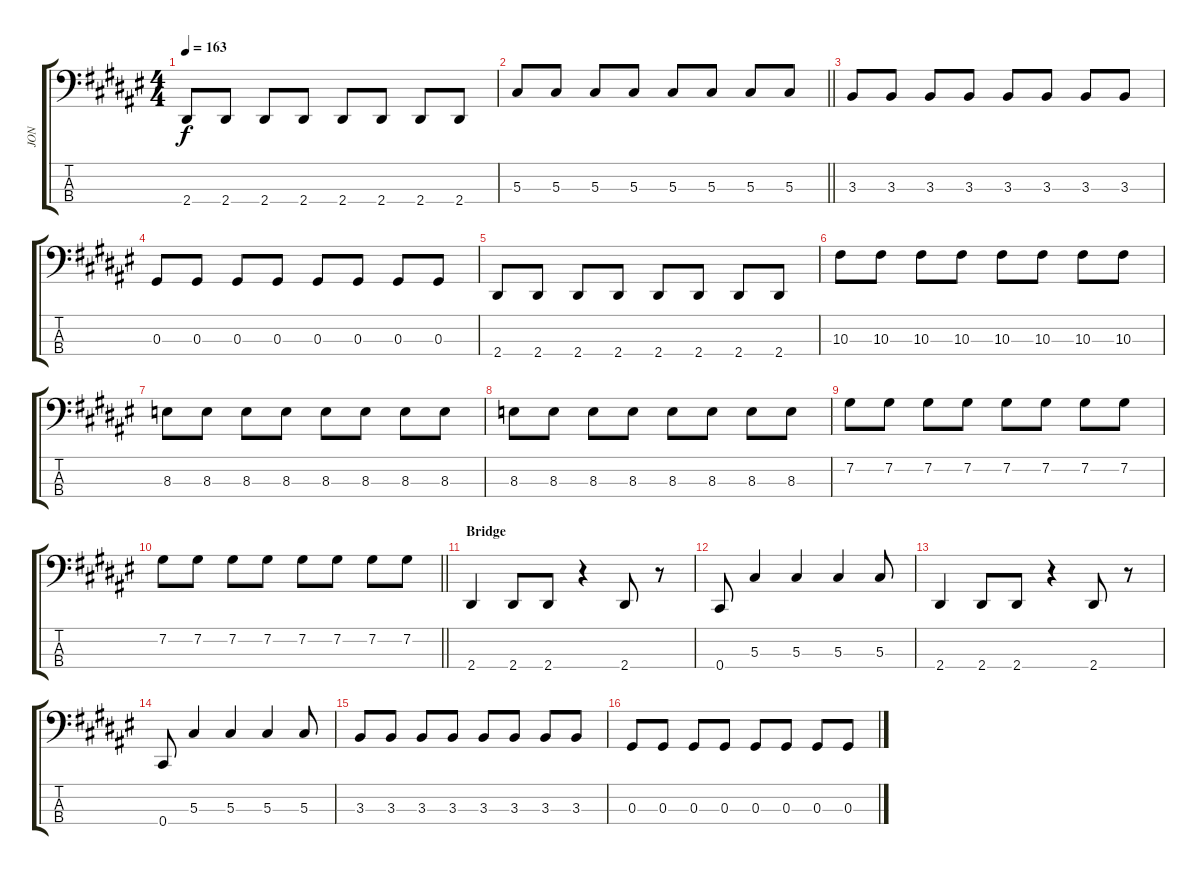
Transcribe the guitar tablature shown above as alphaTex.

\track ("JON" "JON") {instrument electricbassfinger}
\staff {score tabs}
\tuning (Gb2 Db2 Ab1 Db1) {hide}
\ts (4 4)
\tempo 163
\clef f4
\ks d#minor
2.4.8{dy f} 2.4.8 2.4.8 2.4.8 2.4.8 2.4.8 2.4.8 2.4.8 |
\barLineRight lightlight
5.3.8 5.3.8 5.3.8 5.3.8 5.3.8 5.3.8 5.3.8 5.3.8 |
3.3.8 3.3.8 3.3.8 3.3.8 3.3.8 3.3.8 3.3.8 3.3.8 |
0.3.8 0.3.8 0.3.8 0.3.8 0.3.8 0.3.8 0.3.8 0.3.8 |
2.4.8 2.4.8 2.4.8 2.4.8 2.4.8 2.4.8 2.4.8 2.4.8 |
10.3.8 10.3.8 10.3.8 10.3.8 10.3.8 10.3.8 10.3.8 10.3.8 |
8.3.8 8.3.8 8.3.8 8.3.8 8.3.8 8.3.8 8.3.8 8.3.8 |
8.3.8 8.3.8 8.3.8 8.3.8 8.3.8 8.3.8 8.3.8 8.3.8 |
7.2.8 7.2.8 7.2.8 7.2.8 7.2.8 7.2.8 7.2.8 7.2.8 |
\barLineRight lightlight
7.2.8 7.2.8 7.2.8 7.2.8 7.2.8 7.2.8 7.2.8 7.2.8 |
\section ("" "Bridge")
2.4.4 2.4.8 2.4.8 r.4 2.4.8 r.8 |
0.4.8 5.3.4 5.3.4 5.3.4 5.3.8 |
2.4.4 2.4.8 2.4.8 r.4 2.4.8 r.8 |
0.4.8 5.3.4 5.3.4 5.3.4 5.3.8 |
3.3.8 3.3.8 3.3.8 3.3.8 3.3.8 3.3.8 3.3.8 3.3.8 |
0.3.8 0.3.8 0.3.8 0.3.8 0.3.8 0.3.8 0.3.8 0.3.8
